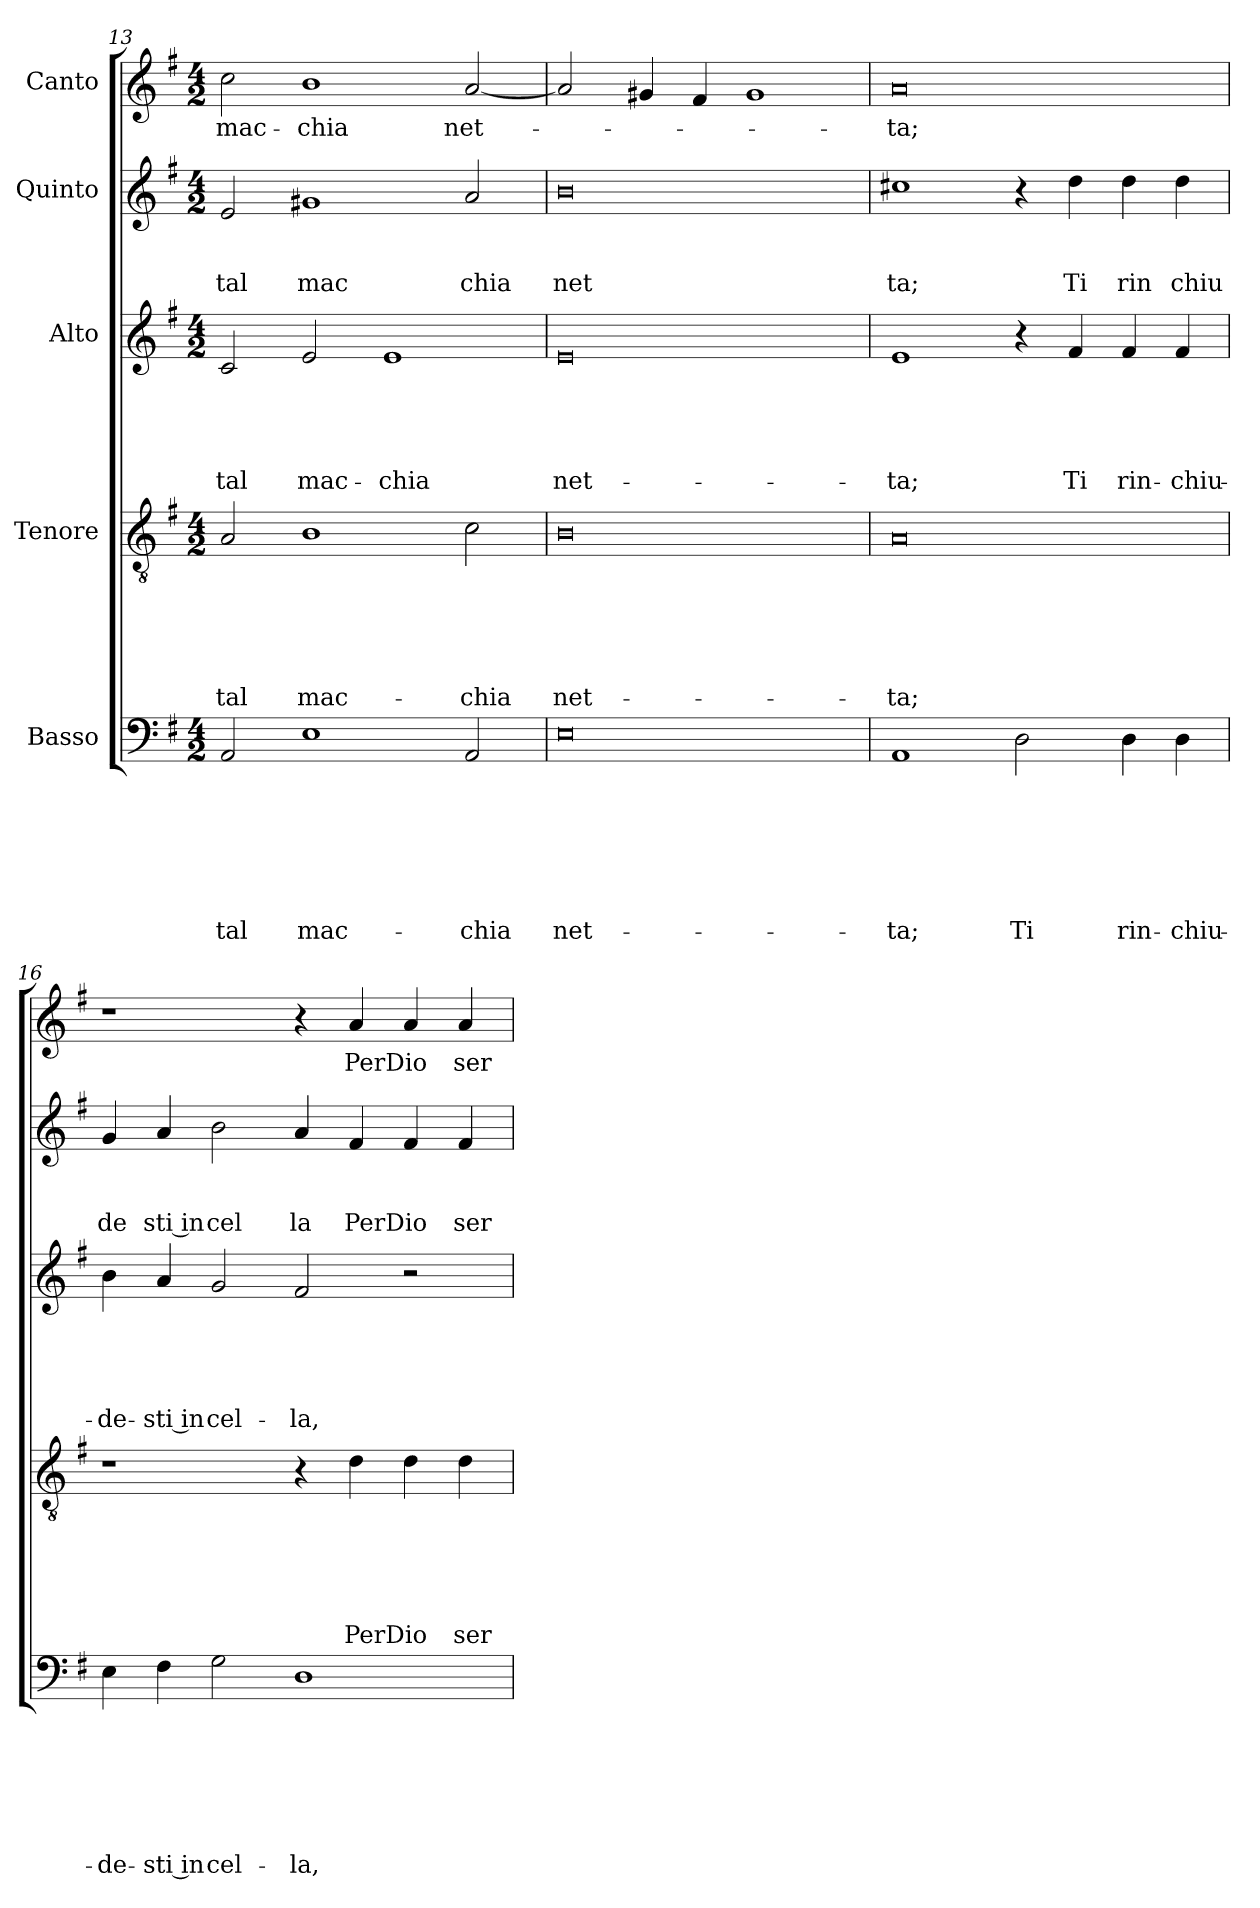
**kern	**text	**text	**text	**text	**text	**text	**text	**kern	**text	**text	**text	**text	**text	**text	**kern	**text	**text	**text	**text	**text	**kern	**text	**text	**text	**kern	**text
*part5	*part5	*part5	*part5	*part5	*part5	*part5	*part5	*part4	*part4	*part4	*part4	*part4	*part4	*part4	*part3	*part3	*part3	*part3	*part3	*part3	*part2	*part2	*part2	*part2	*part1	*part1
*staff5	*staff5	*staff5	*staff5	*staff5	*staff5	*staff5	*staff5	*staff4	*staff4	*staff4	*staff4	*staff4	*staff4	*staff4	*staff3	*staff3	*staff3	*staff3	*staff3	*staff3	*staff2	*staff2	*staff2	*staff2	*staff1	*staff1
*I"Basso	*	*	*	*	*	*	*	*I"Tenore	*	*	*	*	*	*	*I"Alto	*	*	*	*	*	*I"Quinto	*	*	*	*I"Canto	*
*clefF4	*	*	*	*	*	*	*	*clefGv2	*	*	*	*	*	*	*clefG2	*	*	*	*	*	*clefG2	*	*	*	*clefG2	*
*k[f#]	*	*	*	*	*	*	*	*k[f#]	*	*	*	*	*	*	*k[f#]	*	*	*	*	*	*k[f#]	*	*	*	*k[f#]	*
*G:	*	*	*	*	*	*	*	*G:	*	*	*	*	*	*	*G:	*	*	*	*	*	*G:	*	*	*	*G:	*
*M4/2	*	*	*	*	*	*	*	*M4/2	*	*	*	*	*	*	*M4/2	*	*	*	*	*	*M4/2	*	*	*	*M4/2	*
=13	=13	=13	=13	=13	=13	=13	=13	=13	=13	=13	=13	=13	=13	=13	=13	=13	=13	=13	=13	=13	=13	=13	=13	=13	=13	=13
!	!	!	!	!	!	!	!LO:LY:b	!	!	!	!	!	!	!LO:LY:b	!	!	!	!	!	!LO:LY:b	!	!	!	!LO:LY:b	!	!LO:LY:b
2AA/	.	.	.	.	.	.	-tal	2A/	.	.	.	.	.	-tal	2c/	.	.	.	.	-tal	2e/	.	.	tal	2cc\	mac-
!	!	!	!	!	!	!	!LO:LY:b	!	!	!	!	!	!	!LO:LY:b	!	!	!	!	!	!LO:LY:b	!	!	!	!LO:LY:b	!	!LO:LY:b
1E	.	.	.	.	.	.	mac-	1B	.	.	.	.	.	mac-	2e/	.	.	.	.	mac-	1g#X	.	.	mac	1b	-chia
!	!	!	!	!	!	!	!	!	!	!	!	!	!	!	!	!	!	!	!	!LO:LY:b	!	!	!	!	!	!
.	.	.	.	.	.	.	.	.	.	.	.	.	.	.	1e	.	.	.	.	-chia	.	.	.	.	.	.
!	!	!	!	!	!	!	!LO:LY:b	!	!	!	!	!	!	!LO:LY:b	!	!	!	!	!	!	!	!	!	!LO:LY:b	!	!LO:LY:b
2AA/	.	.	.	.	.	.	-chia	2c\	.	.	.	.	.	-chia	.	.	.	.	.	.	2a/	.	.	chia	[<2a/	net-
=14	=14	=14	=14	=14	=14	=14	=14	=14	=14	=14	=14	=14	=14	=14	=14	=14	=14	=14	=14	=14	=14	=14	=14	=14	=14	=14
!	!	!	!	!	!	!	!LO:LY:b	!	!	!	!	!	!	!LO:LY:b	!	!	!	!	!	!LO:LY:b	!	!	!	!LO:LY:b	!	!
0E	.	.	.	.	.	.	net-	0B	.	.	.	.	.	net-	0e	.	.	.	.	net-	0b	.	.	net	2a/]	.
.	.	.	.	.	.	.	.	.	.	.	.	.	.	.	.	.	.	.	.	.	.	.	.	.	4g#X/	.
.	.	.	.	.	.	.	.	.	.	.	.	.	.	.	.	.	.	.	.	.	.	.	.	.	4f#/	.
.	.	.	.	.	.	.	.	.	.	.	.	.	.	.	.	.	.	.	.	.	.	.	.	.	1g#	.
=15	=15	=15	=15	=15	=15	=15	=15	=15	=15	=15	=15	=15	=15	=15	=15	=15	=15	=15	=15	=15	=15	=15	=15	=15	=15	=15
!	!	!	!	!	!	!	!LO:LY:b	!	!	!	!	!	!	!LO:LY:b	!	!	!	!	!	!LO:LY:b	!	!	!	!LO:LY:b	!	!LO:LY:b
1AA	.	.	.	.	.	.	-ta;	0A	.	.	.	.	.	-ta;	1e	.	.	.	.	-ta;	1cc#X	.	.	ta;	0a	-ta;
!	!	!	!	!	!	!	!LO:LY:b	!	!	!	!	!	!	!	!	!	!	!	!	!	!	!	!	!	!	!
2D\	.	.	.	.	.	.	Ti	.	.	.	.	.	.	.	4r	.	.	.	.	.	4r	.	.	.	.	.
!	!	!	!	!	!	!	!	!	!	!	!	!	!	!	!	!	!	!	!	!LO:LY:b	!	!	!	!LO:LY:b	!	!
.	.	.	.	.	.	.	.	.	.	.	.	.	.	.	4f#/	.	.	.	.	Ti	4dd\	.	.	Ti	.	.
!	!	!	!	!	!	!	!LO:LY:b	!	!	!	!	!	!	!	!	!	!	!	!	!LO:LY:b	!	!	!	!LO:LY:b	!	!
4D\	.	.	.	.	.	.	rin-	.	.	.	.	.	.	.	4f#/	.	.	.	.	rin-	4dd\	.	.	rin	.	.
!	!	!	!	!	!	!	!LO:LY:b	!	!	!	!	!	!	!	!	!	!	!	!	!LO:LY:b	!	!	!	!LO:LY:b	!	!
4D\	.	.	.	.	.	.	-chiu-	.	.	.	.	.	.	.	4f#/	.	.	.	.	-chiu-	4dd\	.	.	chiu	.	.
=16	=16	=16	=16	=16	=16	=16	=16	=16	=16	=16	=16	=16	=16	=16	=16	=16	=16	=16	=16	=16	=16	=16	=16	=16	=16	=16
!	!	!	!	!	!	!	!LO:LY:b	!	!	!	!	!	!	!	!	!	!	!	!	!LO:LY:b	!	!	!	!LO:LY:b	!	!
4E\	.	.	.	.	.	.	-de-	1r	.	.	.	.	.	.	4b\	.	.	.	.	-de-	4g/	.	.	de	1r	.
!	!	!	!	!	!	!	!LO:LY:b:rj	!	!	!	!	!	!	!	!	!	!	!	!	!LO:LY:b:rj	!	!	!	!LO:LY:b:rj	!	!
4F#\	.	.	.	.	.	.	-sti in	.	.	.	.	.	.	.	4a/	.	.	.	.	-sti in	4a/	.	.	sti in	.	.
!	!	!	!	!	!	!	!LO:LY:b	!	!	!	!	!	!	!	!	!	!	!	!	!LO:LY:b	!	!	!	!LO:LY:b	!	!
2G\	.	.	.	.	.	.	cel-	.	.	.	.	.	.	.	2g/	.	.	.	.	cel-	2b\	.	.	cel	.	.
!	!	!	!	!	!	!	!LO:LY:b	!	!	!	!	!	!	!	!	!	!	!	!	!LO:LY:b	!	!	!	!LO:LY:b	!	!
1D	.	.	.	.	.	.	-la,	4r	.	.	.	.	.	.	2f#/	.	.	.	.	-la,	4a/	.	.	la	4r	.
!	!	!	!	!	!	!	!	!	!	!	!	!	!	!LO:LY:b	!	!	!	!	!	!	!	!	!	!LO:LY:b	!	!LO:LY:b
.	.	.	.	.	.	.	.	4d\	.	.	.	.	.	PerDio	.	.	.	.	.	.	4f#/	.	.	PerDio	4a/	PerDio
.	.	.	.	.	.	.	.	4d\	.	.	.	.	.	.	2r	.	.	.	.	.	4f#/	.	.	.	4a/	.
!	!	!	!	!	!	!	!	!	!	!	!	!	!	!LO:LY:b	!	!	!	!	!	!	!	!	!	!LO:LY:b	!	!LO:LY:b
.	.	.	.	.	.	.	.	4d\	.	.	.	.	.	ser-	.	.	.	.	.	.	4f#/	.	.	ser	4a/	ser-
=	=	=	=	=	=	=	=	=	=	=	=	=	=	=	=	=	=	=	=	=	=	=	=	=	=	=
*-	*-	*-	*-	*-	*-	*-	*-	*-	*-	*-	*-	*-	*-	*-	*-	*-	*-	*-	*-	*-	*-	*-	*-	*-	*-	*-
